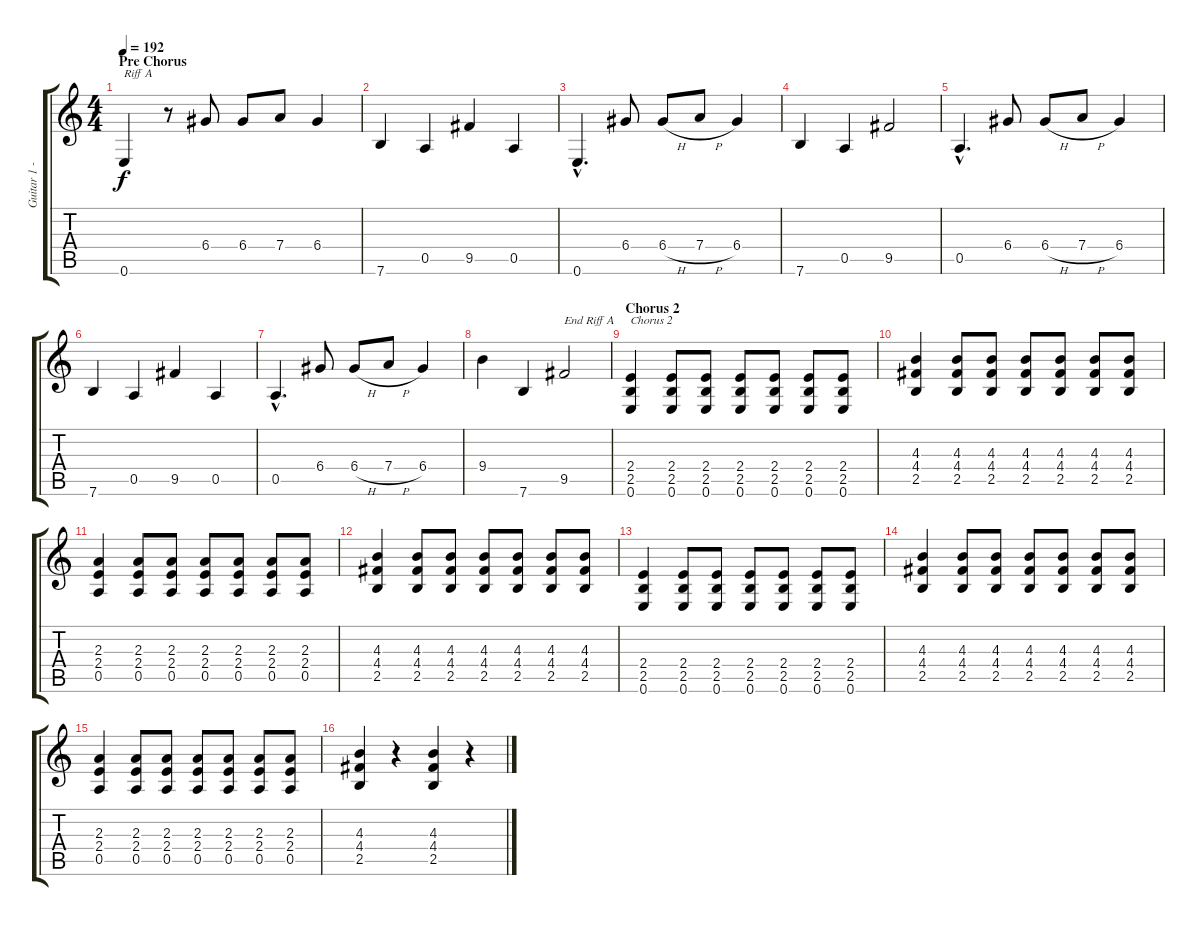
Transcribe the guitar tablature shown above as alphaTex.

\track ("Guitar 1 - Distortion" "Guitar 1 -") {instrument distortionguitar}
\staff {score tabs}
\tuning (E4 B3 G3 D3 A2 E2) {hide}
\ts (4 4)
\section ("" "Pre Chorus")
\tempo 192
\clef g2
\ks c
0.6.4{txt "Riff A" dy f} r.8 6.4.8 6.4.8 7.4.8 6.4.4 |
7.6.4 0.5.4 9.5.4 0.5.4 |
0.6{hac}.4{d} 6.4.8 6.4{h}.8 7.4{h}.8 6.4.4 |
7.6.4 0.5.4 9.5.2 |
0.5{hac}.4{d} 6.4.8 6.4{h}.8 7.4{h}.8 6.4.4 |
7.6.4 0.5.4 9.5.4 0.5.4 |
0.5{hac}.4{d} 6.4.8 6.4{h}.8 7.4{h}.8 6.4.4 |
9.4.4 7.6.4 9.5.2{txt "End Riff A"} |
\section ("" "Chorus 2")
(2.4 2.5 0.6).4{txt "Chorus 2"} (2.4 2.5 0.6).8 (2.4 2.5 0.6).8 (2.4 2.5 0.6).8 (2.4 2.5 0.6).8 (2.4 2.5 0.6).8 (2.4 2.5 0.6).8 |
(4.3 4.4 2.5).4 (4.3 4.4 2.5).8 (4.3 4.4 2.5).8 (4.3 4.4 2.5).8 (4.3 4.4 2.5).8 (4.3 4.4 2.5).8 (4.3 4.4 2.5).8 |
(2.3 2.4 0.5).4 (2.3 2.4 0.5).8 (2.3 2.4 0.5).8 (2.3 2.4 0.5).8 (2.3 2.4 0.5).8 (2.3 2.4 0.5).8 (2.3 2.4 0.5).8 |
(4.3 4.4 2.5).4 (4.3 4.4 2.5).8 (4.3 4.4 2.5).8 (4.3 4.4 2.5).8 (4.3 4.4 2.5).8 (4.3 4.4 2.5).8 (4.3 4.4 2.5).8 |
(2.4 2.5 0.6).4 (2.4 2.5 0.6).8 (2.4 2.5 0.6).8 (2.4 2.5 0.6).8 (2.4 2.5 0.6).8 (2.4 2.5 0.6).8 (2.4 2.5 0.6).8 |
(4.3 4.4 2.5).4 (4.3 4.4 2.5).8 (4.3 4.4 2.5).8 (4.3 4.4 2.5).8 (4.3 4.4 2.5).8 (4.3 4.4 2.5).8 (4.3 4.4 2.5).8 |
(2.3 2.4 0.5).4 (2.3 2.4 0.5).8 (2.3 2.4 0.5).8 (2.3 2.4 0.5).8 (2.3 2.4 0.5).8 (2.3 2.4 0.5).8 (2.3 2.4 0.5).8 |
(4.3 4.4 2.5).4 r.4 (4.3 4.4 2.5).4 r.4
